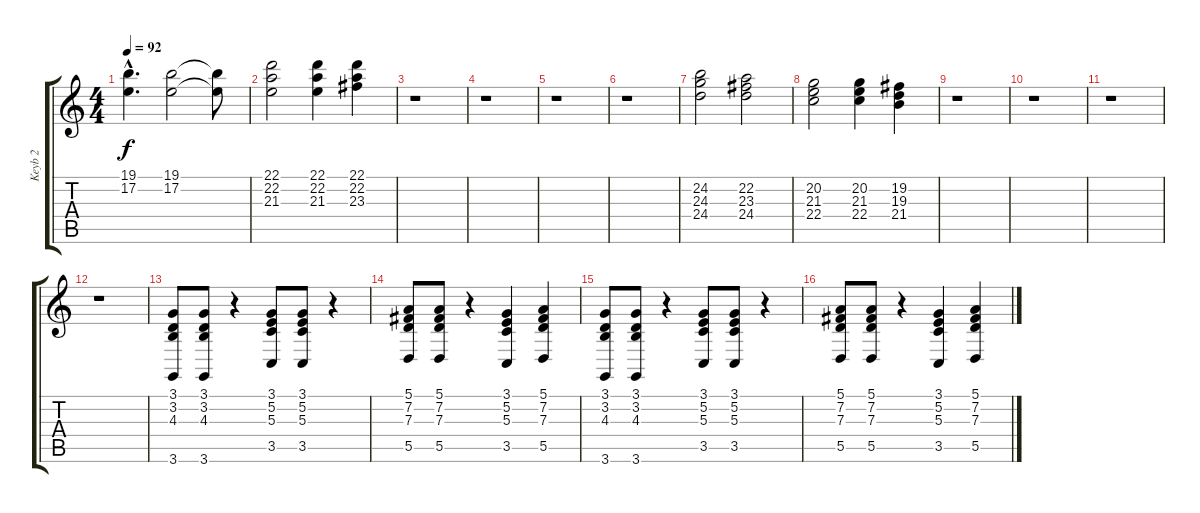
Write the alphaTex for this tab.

\track ("Keyb 2" "Keyb 2") {instrument stringensemble1}
\staff {score tabs}
\tuning (E4 B3 G3 D3 A2 E2) {hide}
\ts (4 4)
\tempo 92
\clef g2
\ks c
(19.1{hac} 17.2{hac}).4{d dy f} (19.1 17.2).2 (19.1{t} 17.2{t}).8 |
(22.1 22.2 21.3).2 (22.1 22.2 21.3).4 (22.1 22.2 23.3).4 |
r.1 |
r.1 |
r.1 |
r.1 |
(24.2 24.3 24.4).2 (22.2 23.3 24.4).2 |
(20.2 21.3 22.4).2 (20.2 21.3 22.4).4 (19.2 19.3 21.4).4 |
r.1 |
r.1 |
r.1 |
r.1 |
(3.1 3.2 4.3 3.6).8 (3.1 3.2 4.3 3.6).8 r.4 (3.1 5.2 5.3 3.5).8 (3.1 5.2 5.3 3.5).8 r.4 |
(5.1 7.2 7.3 5.5).8 (5.1 7.2 7.3 5.5).8 r.4 (3.1 5.2 5.3 3.5).4 (5.1 7.2 7.3 5.5).4 |
(3.1 3.2 4.3 3.6).8 (3.1 3.2 4.3 3.6).8 r.4 (3.1 5.2 5.3 3.5).8 (3.1 5.2 5.3 3.5).8 r.4 |
(5.1 7.2 7.3 5.5).8 (5.1 7.2 7.3 5.5).8 r.4 (3.1 5.2 5.3 3.5).4 (5.1 7.2 7.3 5.5).4
